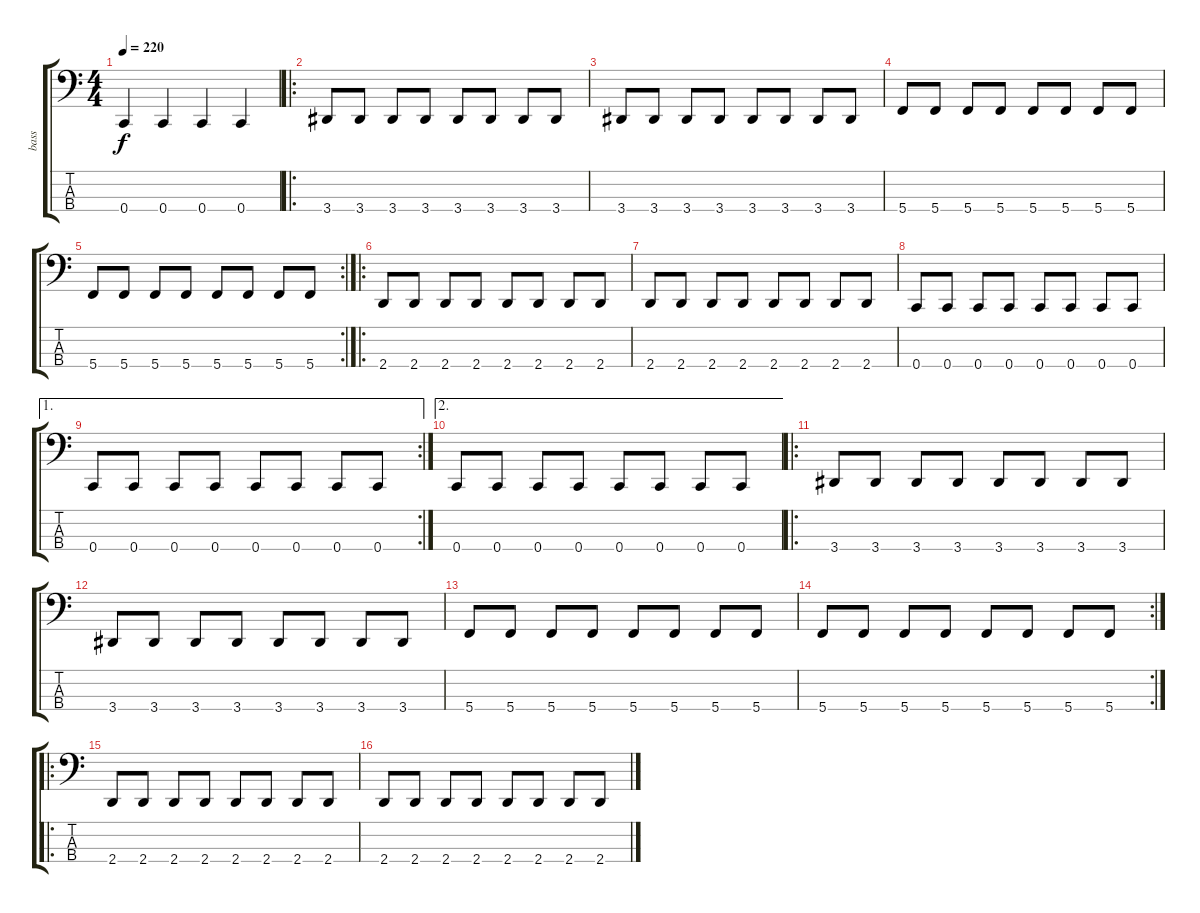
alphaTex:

\track ("bass" "bass") {instrument electricbassfinger}
\staff {score tabs}
\tuning (Eb2 Bb1 F1 C1) {hide}
\ts (4 4)
\tempo 220
\clef f4
\ks c
0.4.4{dy f instrument electricbassfinger} 0.4.4 0.4.4 0.4.4 |
\ro
3.4.8 3.4.8 3.4.8 3.4.8 3.4.8 3.4.8 3.4.8 3.4.8 |
3.4.8 3.4.8 3.4.8 3.4.8 3.4.8 3.4.8 3.4.8 3.4.8 |
5.4.8 5.4.8 5.4.8 5.4.8 5.4.8 5.4.8 5.4.8 5.4.8 |
\rc 2
5.4.8 5.4.8 5.4.8 5.4.8 5.4.8 5.4.8 5.4.8 5.4.8 |
\ro
2.4.8 2.4.8 2.4.8 2.4.8 2.4.8 2.4.8 2.4.8 2.4.8 |
2.4.8 2.4.8 2.4.8 2.4.8 2.4.8 2.4.8 2.4.8 2.4.8 |
0.4.8 0.4.8 0.4.8 0.4.8 0.4.8 0.4.8 0.4.8 0.4.8 |
\ae 1
\rc 2
0.4.8 0.4.8 0.4.8 0.4.8 0.4.8 0.4.8 0.4.8 0.4.8 |
\ae 2
0.4.8 0.4.8 0.4.8 0.4.8 0.4.8 0.4.8 0.4.8 0.4.8 |
\ro
3.4.8 3.4.8 3.4.8 3.4.8 3.4.8 3.4.8 3.4.8 3.4.8 |
3.4.8 3.4.8 3.4.8 3.4.8 3.4.8 3.4.8 3.4.8 3.4.8 |
5.4.8 5.4.8 5.4.8 5.4.8 5.4.8 5.4.8 5.4.8 5.4.8 |
\rc 2
5.4.8 5.4.8 5.4.8 5.4.8 5.4.8 5.4.8 5.4.8 5.4.8 |
\ro
2.4.8 2.4.8 2.4.8 2.4.8 2.4.8 2.4.8 2.4.8 2.4.8 |
2.4.8 2.4.8 2.4.8 2.4.8 2.4.8 2.4.8 2.4.8 2.4.8
